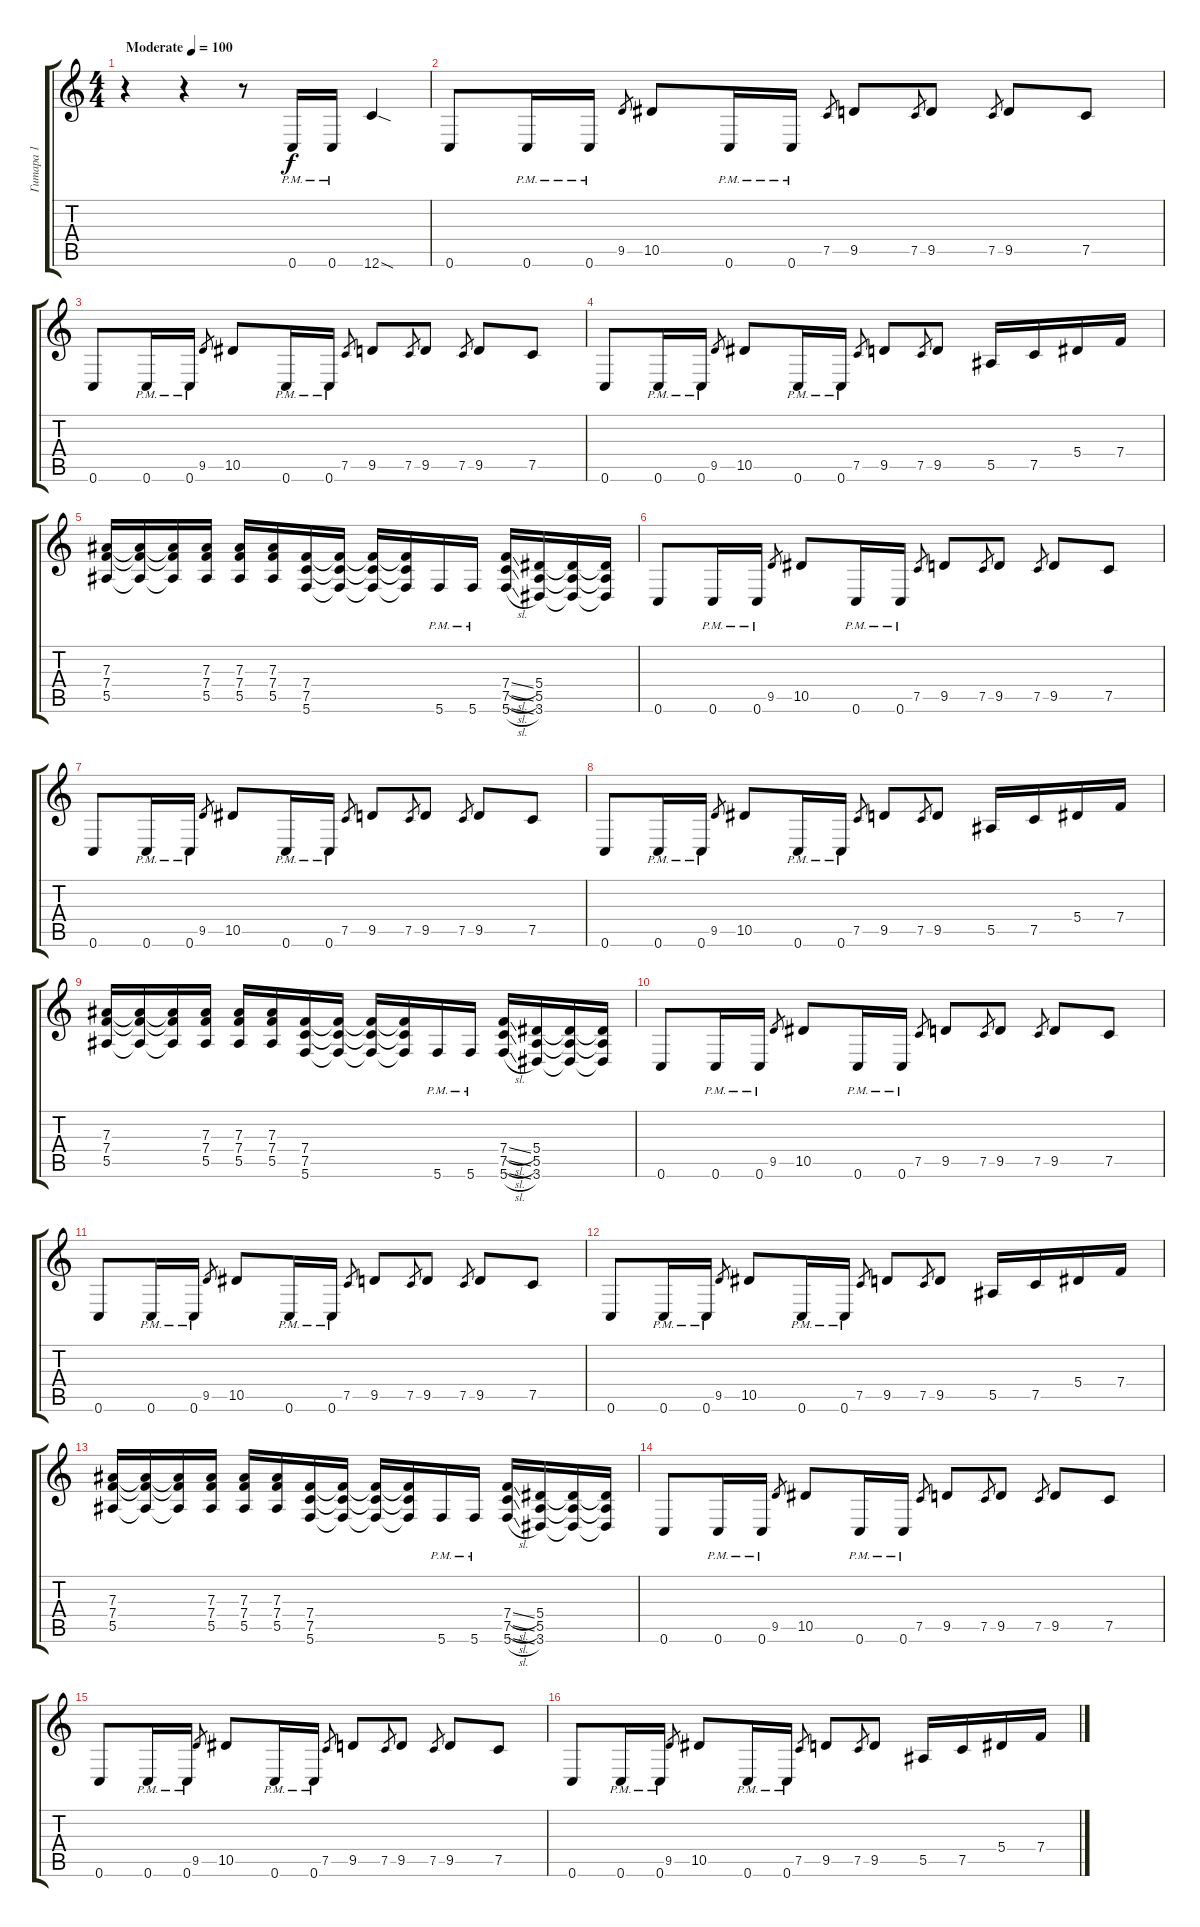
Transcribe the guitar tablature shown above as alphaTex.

\track ("Гитара 1" "Гитара 1") {instrument overdrivenguitar}
\staff {score tabs}
\tuning (C4 G3 Eb3 Bb2 F2 C2) {hide}
\ts (4 4)
\tempo (100 "Moderate")
\clef g2
\ks c
r.4{dy f instrument overdrivenguitar} r.4 r.8 0.6{pm}.16 0.6{pm}.16 12.6{sod}.4 |
0.6.8 0.6{pm}.16 0.6{pm}.16 9.5.8{gr} 10.5.8 0.6{pm}.16 0.6{pm}.16 7.5.8{gr} 9.5.8 7.5.8{gr} 9.5.8 7.5.8{gr} 9.5.8 7.5.8 |
0.6.8 0.6{pm}.16 0.6{pm}.16 9.5.8{gr} 10.5.8 0.6{pm}.16 0.6{pm}.16 7.5.8{gr} 9.5.8 7.5.8{gr} 9.5.8 7.5.8{gr} 9.5.8 7.5.8 |
0.6.8 0.6{pm}.16 0.6{pm}.16 9.5.8{gr} 10.5.8 0.6{pm}.16 0.6{pm}.16 7.5.8{gr} 9.5.8 7.5.8{gr} 9.5.8 5.5.16 7.5.16 5.4.16 7.4.16 |
(7.3 7.4 5.5).16 (7.3{t} 7.4{t} 5.5{t}).16 (7.3{t} 7.4{t} 5.5{t}).16 (7.3 7.4 5.5).16 (7.3 7.4 5.5).16 (7.3 7.4 5.5).16 (7.4 7.5 5.6).16 (7.4{t} 7.5{t} 5.6{t}).16 (7.4{t} 7.5{t} 5.6{t}).16 (7.4{t} 7.5{t} 5.6{t}).16 5.6{pm}.16 5.6{pm}.16 (7.4{sl} 7.5{sl} 5.6{sl}).16 (5.4 5.5 3.6).16 (5.4{t} 5.5{t} 3.6{t}).16 (5.4{t} 5.5{t} 3.6{t}).16 |
0.6.8 0.6{pm}.16 0.6{pm}.16 9.5.8{gr} 10.5.8 0.6{pm}.16 0.6{pm}.16 7.5.8{gr} 9.5.8 7.5.8{gr} 9.5.8 7.5.8{gr} 9.5.8 7.5.8 |
0.6.8 0.6{pm}.16 0.6{pm}.16 9.5.8{gr} 10.5.8 0.6{pm}.16 0.6{pm}.16 7.5.8{gr} 9.5.8 7.5.8{gr} 9.5.8 7.5.8{gr} 9.5.8 7.5.8 |
0.6.8 0.6{pm}.16 0.6{pm}.16 9.5.8{gr} 10.5.8 0.6{pm}.16 0.6{pm}.16 7.5.8{gr} 9.5.8 7.5.8{gr} 9.5.8 5.5.16 7.5.16 5.4.16 7.4.16 |
(7.3 7.4 5.5).16 (7.3{t} 7.4{t} 5.5{t}).16 (7.3{t} 7.4{t} 5.5{t}).16 (7.3 7.4 5.5).16 (7.3 7.4 5.5).16 (7.3 7.4 5.5).16 (7.4 7.5 5.6).16 (7.4{t} 7.5{t} 5.6{t}).16 (7.4{t} 7.5{t} 5.6{t}).16 (7.4{t} 7.5{t} 5.6{t}).16 5.6{pm}.16 5.6{pm}.16 (7.4{sl} 7.5{sl} 5.6{sl}).16 (5.4 5.5 3.6).16 (5.4{t} 5.5{t} 3.6{t}).16 (5.4{t} 5.5{t} 3.6{t}).16 |
0.6.8 0.6{pm}.16 0.6{pm}.16 9.5.8{gr} 10.5.8 0.6{pm}.16 0.6{pm}.16 7.5.8{gr} 9.5.8 7.5.8{gr} 9.5.8 7.5.8{gr} 9.5.8 7.5.8 |
0.6.8 0.6{pm}.16 0.6{pm}.16 9.5.8{gr} 10.5.8 0.6{pm}.16 0.6{pm}.16 7.5.8{gr} 9.5.8 7.5.8{gr} 9.5.8 7.5.8{gr} 9.5.8 7.5.8 |
0.6.8 0.6{pm}.16 0.6{pm}.16 9.5.8{gr} 10.5.8 0.6{pm}.16 0.6{pm}.16 7.5.8{gr} 9.5.8 7.5.8{gr} 9.5.8 5.5.16 7.5.16 5.4.16 7.4.16 |
(7.3 7.4 5.5).16 (7.3{t} 7.4{t} 5.5{t}).16 (7.3{t} 7.4{t} 5.5{t}).16 (7.3 7.4 5.5).16 (7.3 7.4 5.5).16 (7.3 7.4 5.5).16 (7.4 7.5 5.6).16 (7.4{t} 7.5{t} 5.6{t}).16 (7.4{t} 7.5{t} 5.6{t}).16 (7.4{t} 7.5{t} 5.6{t}).16 5.6{pm}.16 5.6{pm}.16 (7.4{sl} 7.5{sl} 5.6{sl}).16 (5.4 5.5 3.6).16 (5.4{t} 5.5{t} 3.6{t}).16 (5.4{t} 5.5{t} 3.6{t}).16 |
0.6.8 0.6{pm}.16 0.6{pm}.16 9.5.8{gr} 10.5.8 0.6{pm}.16 0.6{pm}.16 7.5.8{gr} 9.5.8 7.5.8{gr} 9.5.8 7.5.8{gr} 9.5.8 7.5.8 |
0.6.8 0.6{pm}.16 0.6{pm}.16 9.5.8{gr} 10.5.8 0.6{pm}.16 0.6{pm}.16 7.5.8{gr} 9.5.8 7.5.8{gr} 9.5.8 7.5.8{gr} 9.5.8 7.5.8 |
0.6.8 0.6{pm}.16 0.6{pm}.16 9.5.8{gr} 10.5.8 0.6{pm}.16 0.6{pm}.16 7.5.8{gr} 9.5.8 7.5.8{gr} 9.5.8 5.5.16 7.5.16 5.4.16 7.4.16
